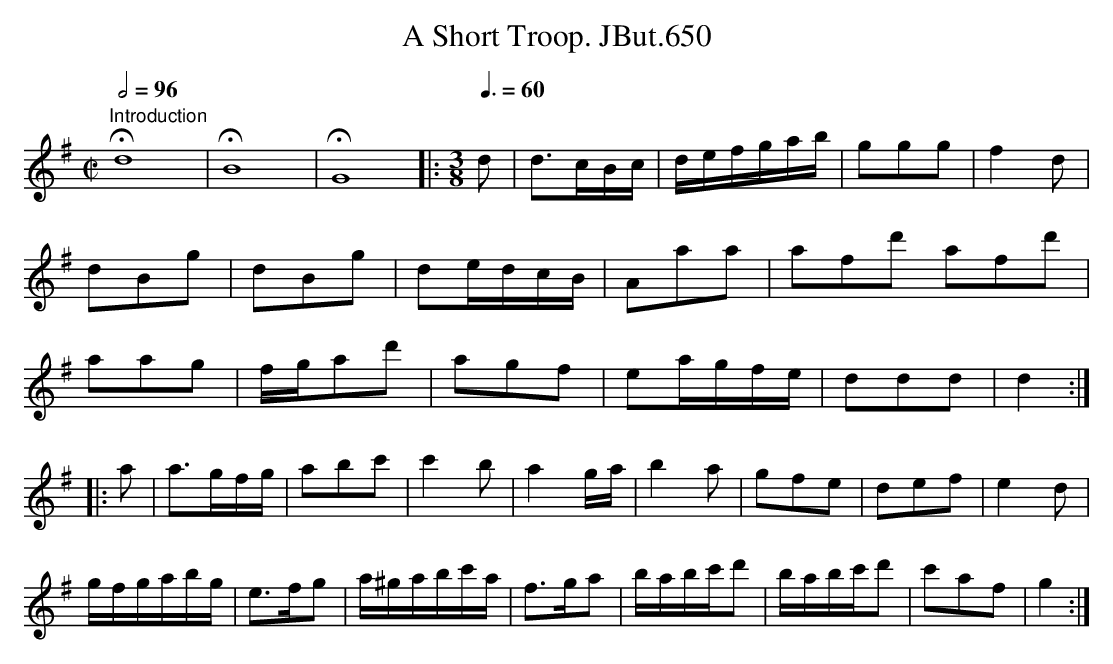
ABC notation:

X:1
T:Short Troop. JBut.650, A
M:3/8
L:1/8
Q:1/2=96
K:G
[M:C|]"Introduction"!fermata!d8|!fermata!B8|!fermata!G8\
|:[M:3/8][Q:3/8=60]d|d>cB/c/|d/e/f/g/a/b/|ggg|f2 d|
dBg|dBg|de/d/c/B/|Aaa|afd' afd'|
aag|f/g/ad'|agf|ea/g/f/e/|ddd|d2:|
|:a|a>gf/g/|abc'|c'2b|a2 g/a/|b2a|gfe|def|e2d|
g/f/g/a/b/g/|e>fg|a/^g/a/b/c'/a/|f>ga|b/a/b/c'/d'|b/a/b/c'/d'|c'af|g2:|
